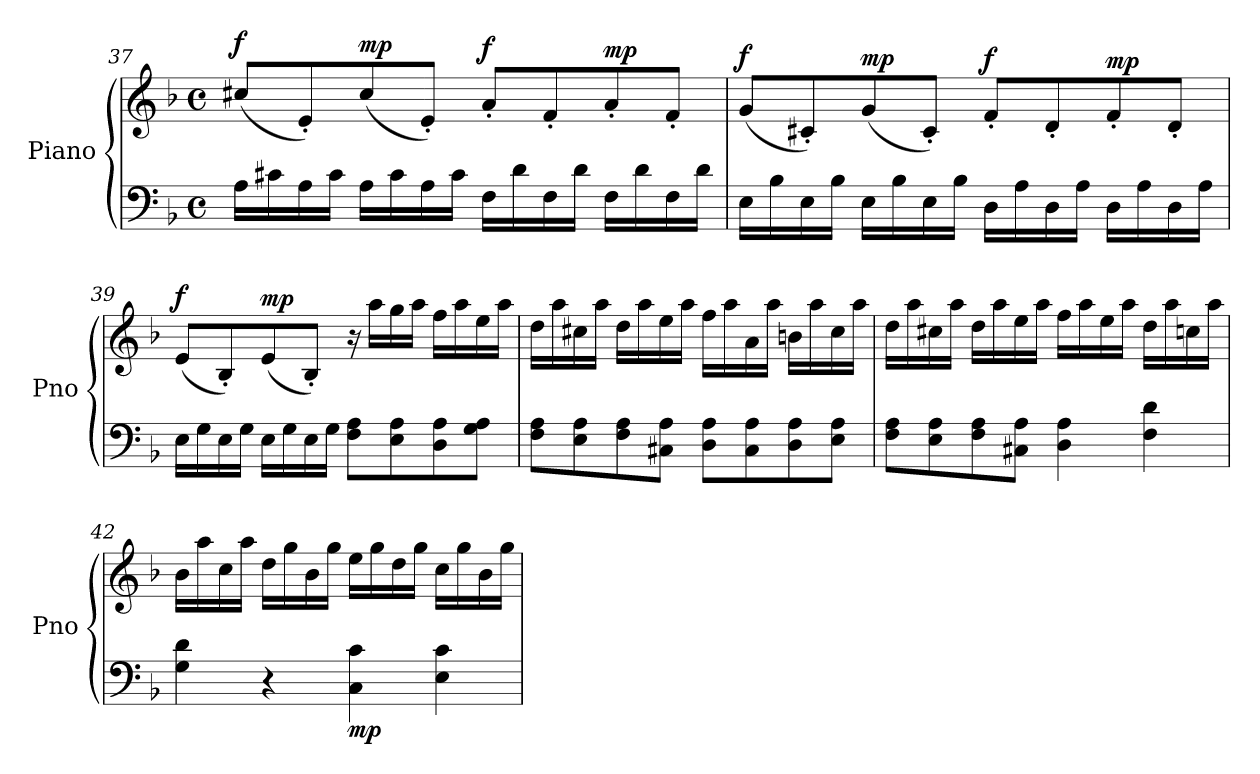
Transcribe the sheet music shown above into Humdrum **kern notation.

**kern	**kern	**dynam
*part1	*part1	*part1
*staff2	*staff1	*staff1/2
*I"Piano	*	*
*I'Pno	*	*
*clefF4	*clefG2	*
*k[b-]	*k[b-]	*
*M4/4	*M4/4	*
*met(c)	*met(c)	*
=37	=37	=37
!	!	!LO:DY:a
16A\LL	(8cc#X/L	f
16c#X\	.	.
16A\	8e'/)	.
16c#\JJ	.	.
!	!	!LO:DY:a
16A\LL	(8cc#/	mp
16c#\	.	.
16A\	8e'/J)	.
16c#\JJ	.	.
!	!	!LO:DY:a
16F\LL	8a'/L	f
16d\	.	.
16F\	8f'/	.
16d\JJ	.	.
!	!	!LO:DY:a
16F\LL	8a'/	mp
16d\	.	.
16F\	8f'/J	.
16d\JJ	.	.
=38	=38	=38
!	!	!LO:DY:a
16E\LL	(8g/L	f
16B-\	.	.
16E\	8c#X'/)	.
16B-\JJ	.	.
!	!	!LO:DY:a
16E\LL	(8g/	mp
16B-\	.	.
16E\	8c#'/J)	.
16B-\JJ	.	.
!	!	!LO:DY:a
16D\LL	8f'/L	f
16A\	.	.
16D\	8d'/	.
16A\JJ	.	.
!	!	!LO:DY:a
16D\LL	8f'/	mp
16A\	.	.
16D\	8d'/J	.
16A\JJ	.	.
!!LO:LB:g=z
=39	=39	=39
!	!	!LO:DY:a
16E\LL	(8e/L	f
16G\	.	.
16E\	8B-'/)	.
16G\JJ	.	.
!	!	!LO:DY:a
16E\LL	(8e/	mp
16G\	.	.
16E\	8B-'/J)	.
16G\JJ	.	.
!	!	!LO:DY:a=2
!	!	!LO:DY:n=1:a
8F\ 8A\L	16r	f mf
.	16aa\LL	.
8E\ 8A\	16gg\	.
.	16aa\JJ	.
8D\ 8A\	16ff\LL	.
.	16aa\	.
8G\ 8A\J	16ee\	.
.	16aa\JJ	.
=40	=40	=40
8F\ 8A\L	16dd\LL	.
.	16aa\	.
8E\ 8A\	16cc#X\	.
.	16aa\JJ	.
8F\ 8A\	16dd\LL	.
.	16aa\	.
8C#X\ 8A\J	16ee\	.
.	16aa\JJ	.
8D\ 8A\L	16ff\LL	.
.	16aa\	.
8C#\ 8A\	16a\	.
.	16aa\JJ	.
8D\ 8A\	16bn\LL	.
.	16aa\	.
8E\ 8A\J	16cc#\	.
.	16aa\JJ	.
=41	=41	=41
8F\ 8A\L	16dd\LL	.
.	16aa\	.
8E\ 8A\	16cc#X\	.
.	16aa\JJ	.
8F\ 8A\	16dd\LL	.
.	16aa\	.
8C#X\ 8A\J	16ee\	.
.	16aa\JJ	.
!	!	!LO:DY:b=2
!	!	!LO:DY:n=1:a
4D\ 4A\	16ff\LL	f mp
.	16aa\	.
.	16ee\	.
.	16aa\JJ	.
4F\ 4d\	16dd\LL	.
.	16aa\	.
.	16ccn\	.
.	16aa\JJ	.
!!LO:LB:g=z
=42	=42	=42
4G\ 4d\	16b-\LL	.
.	16aa\	.
.	16cc\	.
.	16aa\JJ	.
4r	16dd\LL	.
.	16gg\	.
.	16b-\	.
.	16gg\JJ	.
!	!	!LO:DY:b=2
4C\ 4c\	16ee\LL	mp
.	16gg\	.
.	16dd\	.
.	16gg\JJ	.
4E\ 4c\	16cc\LL	.
.	16gg\	.
.	16b-\	.
.	16gg\JJ	.
=	=	=
*-	*-	*-
